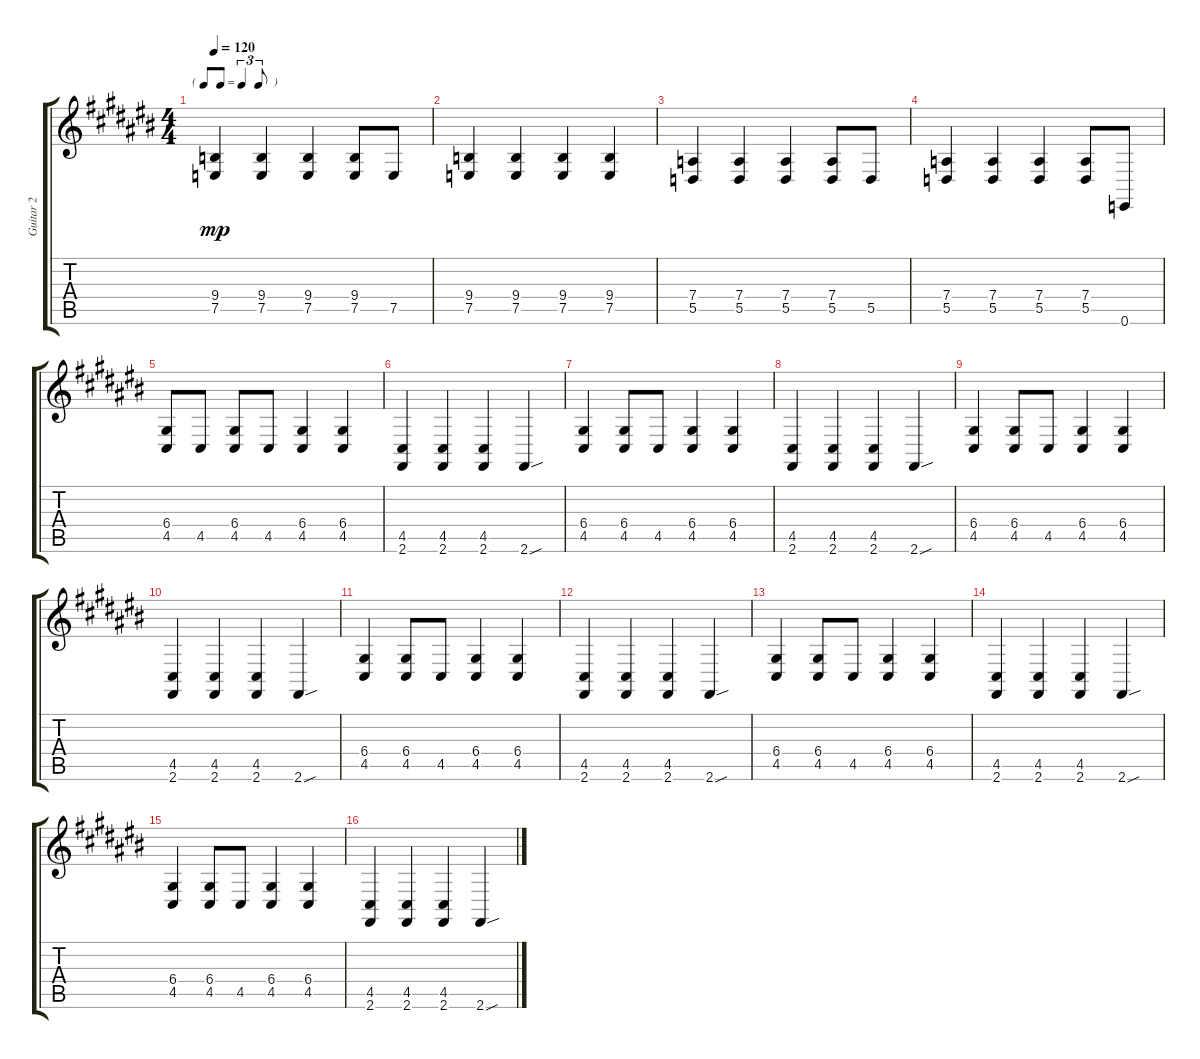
\track ("Guitar 2" "Guitar 2") {mute instrument acousticgrandpiano}
\staff {score tabs}
\tuning (E4 B3 G3 D3 A2 E2) {hide}
\ts (4 4)
\tf triplet8th
\tempo 120
\clef g2
\ks c#
(9.4 7.5).4{dy mp} (9.4 7.5).4 (9.4 7.5).4 (9.4 7.5).8 7.5.8 |
(9.4 7.5).4 (9.4 7.5).4 (9.4 7.5).4 (9.4 7.5).4 |
(7.4 5.5).4 (7.4 5.5).4 (7.4 5.5).4 (7.4 5.5).8 5.5.8 |
(7.4 5.5).4 (7.4 5.5).4 (7.4 5.5).4 (7.4 5.5).8 0.6.8 |
(6.4 4.5).8 4.5.8 (6.4 4.5).8 4.5.8 (6.4 4.5).4 (6.4 4.5).4 |
(4.5 2.6).4 (4.5 2.6).4 (4.5 2.6).4 2.6{sou}.4 |
(6.4 4.5).4 (6.4 4.5).8 4.5.8 (6.4 4.5).4 (6.4 4.5).4 |
(4.5 2.6).4 (4.5 2.6).4 (4.5 2.6).4 2.6{sou}.4 |
(6.4 4.5).4 (6.4 4.5).8 4.5.8 (6.4 4.5).4 (6.4 4.5).4 |
(4.5 2.6).4 (4.5 2.6).4 (4.5 2.6).4 2.6{sou}.4 |
(6.4 4.5).4 (6.4 4.5).8 4.5.8 (6.4 4.5).4 (6.4 4.5).4 |
(4.5 2.6).4 (4.5 2.6).4 (4.5 2.6).4 2.6{sou}.4 |
(6.4 4.5).4 (6.4 4.5).8 4.5.8 (6.4 4.5).4 (6.4 4.5).4 |
(4.5 2.6).4 (4.5 2.6).4 (4.5 2.6).4 2.6{sou}.4 |
(6.4 4.5).4 (6.4 4.5).8 4.5.8 (6.4 4.5).4 (6.4 4.5).4 |
(4.5 2.6).4 (4.5 2.6).4 (4.5 2.6).4 2.6{sou}.4
